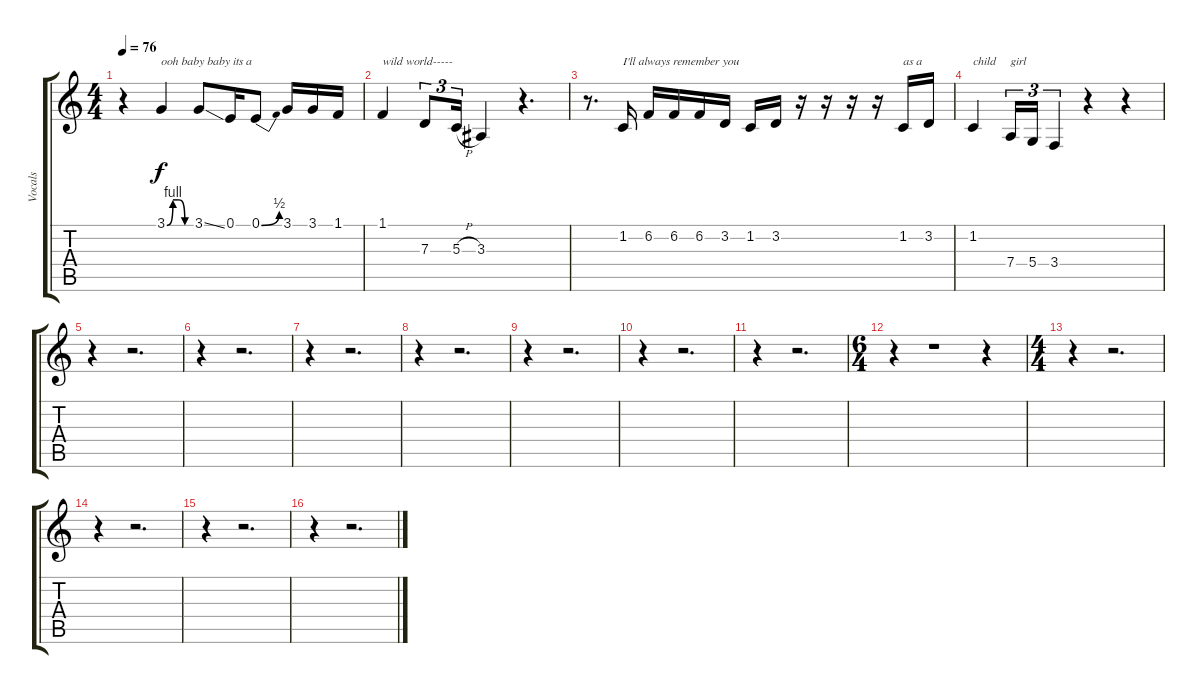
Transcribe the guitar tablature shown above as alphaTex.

\track ("Vocals" "Vocals") {instrument synthvoice}
\staff {score tabs}
\tuning (E4 B3 G3 D3 A2 E2) {hide}
\ts (4 4)
\tempo 76
\clef g2
\ks c
r.4{dy f} 3.1{be (custom 0 0 15 4 30 4 45 0 60 0)}.4{txt "ooh baby baby its a"} 3.1{ss}.8 0.1.16 0.1{be (bend 0 0 60 2)}.8 3.1.16 3.1.16 1.1.16 |
1.1.4{txt "wild world-----"} 7.3.8{tu (3 2)} 5.3{h}.16{tu (3 2)} 3.3.4 r.4{d} |
r.8{d} 1.2.16{txt "I'll always remember you"} 6.2.16 6.2.16 6.2.16 3.2.16 1.2.16 3.2.16 r.16 r.16 r.16 r.16 1.2.16{txt "as a"} 3.2.16 |
1.2.4{txt "child"} 7.4.16{tu (3 2) txt "girl"} 5.4.16{tu (3 2)} 3.4.4{tu (3 2)} r.4 r.4 |
r.4 r.2{d} |
r.4 r.2{d} |
r.4 r.2{d} |
r.4 r.2{d} |
r.4 r.2{d} |
r.4 r.2{d} |
r.4 r.2{d} |
\ts (6 4)
r.4 r.1 r.4 |
\ts (4 4)
r.4 r.2{d} |
r.4 r.2{d} |
r.4 r.2{d} |
r.4 r.2{d}
